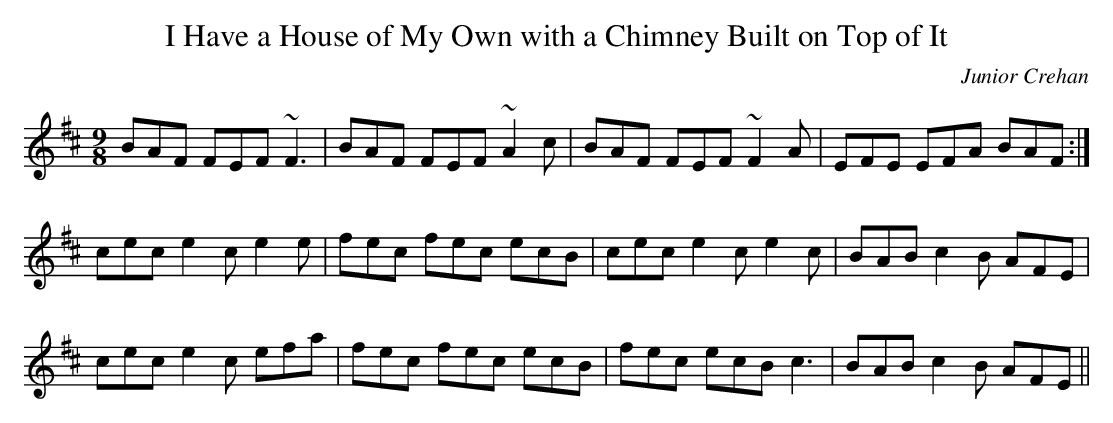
X:1
T:I Have a House of My Own with a Chimney Built on Top of It
M:9/8
L:1/8
C:Junior Crehan
K:BMin
BAF FEF ~F3|BAF FEF ~A2c|BAF FEF ~F2A|EFE EFA BAF:|
!cec e2c e2e|fec fec ecB|cec e2c e2c|BAB c2B AFE|
!cec e2c efa|fec fec ecB|fec ecB c3|BAB c2B AFE||
